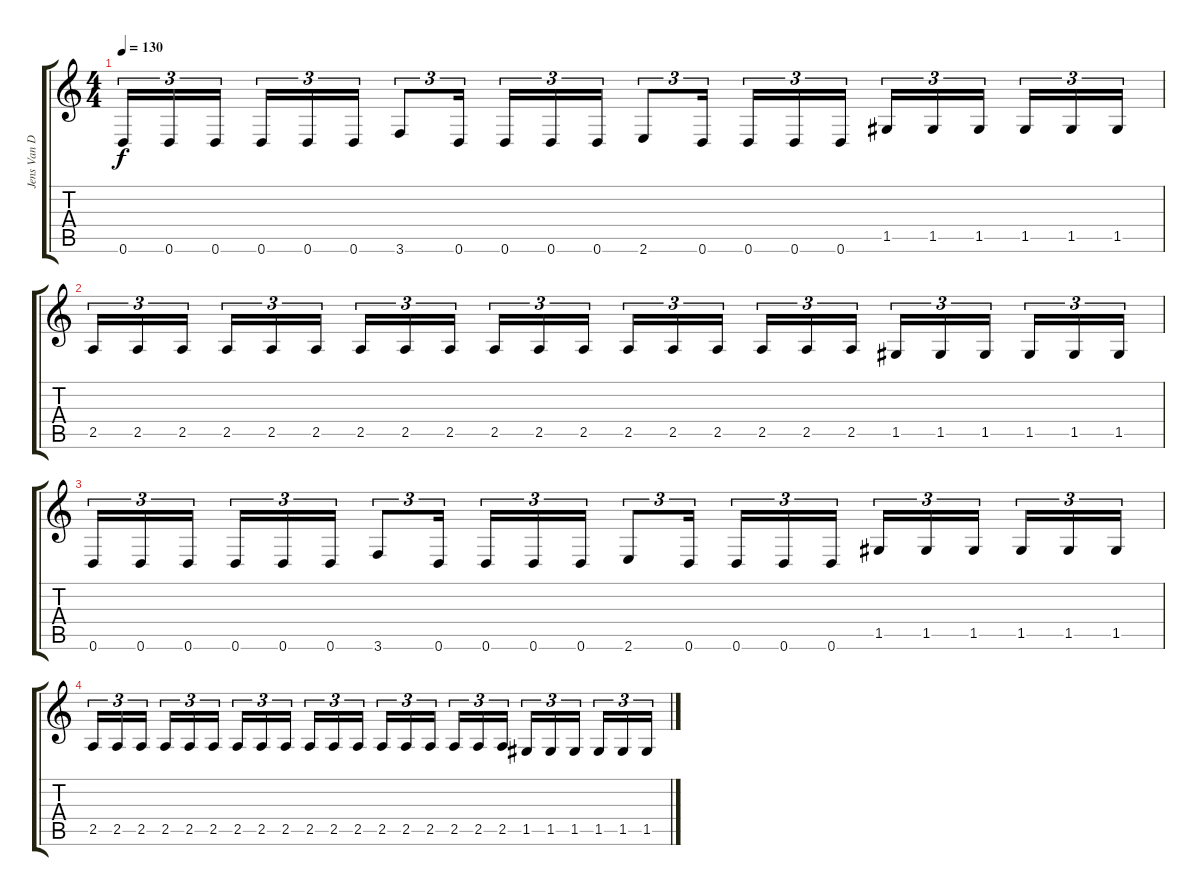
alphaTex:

\track ("Jens Van Der Valk" "Jens Van D") {instrument overdrivenguitar}
\staff {score tabs}
\tuning (D4 A3 F3 C3 G2 D2) {hide}
\ts (4 4)
\tempo 130
\clef g2
\ks c
0.6.16{tu (3 2) dy f volume 5} 0.6.16{tu (3 2)} 0.6.16{tu (3 2) beam splitsecondary} 0.6.16{tu (3 2)} 0.6.16{tu (3 2)} 0.6.16{tu (3 2)} 3.6.8{tu (3 2)} 0.6.16{tu (3 2) beam splitsecondary} 0.6.16{tu (3 2)} 0.6.16{tu (3 2)} 0.6.16{tu (3 2)} 2.6.8{tu (3 2)} 0.6.16{tu (3 2) beam splitsecondary} 0.6.16{tu (3 2)} 0.6.16{tu (3 2)} 0.6.16{tu (3 2)} 1.5.16{tu (3 2)} 1.5.16{tu (3 2)} 1.5.16{tu (3 2) beam splitsecondary} 1.5.16{tu (3 2)} 1.5.16{tu (3 2)} 1.5.16{tu (3 2)} |
2.5.16{tu (3 2) volume 2} 2.5.16{tu (3 2)} 2.5.16{tu (3 2) beam splitsecondary} 2.5.16{tu (3 2)} 2.5.16{tu (3 2)} 2.5.16{tu (3 2)} 2.5.16{tu (3 2)} 2.5.16{tu (3 2)} 2.5.16{tu (3 2) beam splitsecondary} 2.5.16{tu (3 2)} 2.5.16{tu (3 2)} 2.5.16{tu (3 2)} 2.5.16{tu (3 2)} 2.5.16{tu (3 2)} 2.5.16{tu (3 2) beam splitsecondary} 2.5.16{tu (3 2)} 2.5.16{tu (3 2)} 2.5.16{tu (3 2)} 1.5.16{tu (3 2)} 1.5.16{tu (3 2)} 1.5.16{tu (3 2) beam splitsecondary} 1.5.16{tu (3 2)} 1.5.16{tu (3 2)} 1.5.16{tu (3 2)} |
0.6.16{tu (3 2) volume 1} 0.6.16{tu (3 2)} 0.6.16{tu (3 2) beam splitsecondary} 0.6.16{tu (3 2)} 0.6.16{tu (3 2)} 0.6.16{tu (3 2)} 3.6.8{tu (3 2)} 0.6.16{tu (3 2) beam splitsecondary} 0.6.16{tu (3 2)} 0.6.16{tu (3 2)} 0.6.16{tu (3 2)} 2.6.8{tu (3 2)} 0.6.16{tu (3 2) beam splitsecondary} 0.6.16{tu (3 2)} 0.6.16{tu (3 2)} 0.6.16{tu (3 2)} 1.5.16{tu (3 2)} 1.5.16{tu (3 2)} 1.5.16{tu (3 2) beam splitsecondary} 1.5.16{tu (3 2)} 1.5.16{tu (3 2)} 1.5.16{tu (3 2)} |
2.5.16{tu (3 2) volume 0} 2.5.16{tu (3 2)} 2.5.16{tu (3 2) beam splitsecondary} 2.5.16{tu (3 2)} 2.5.16{tu (3 2)} 2.5.16{tu (3 2)} 2.5.16{tu (3 2)} 2.5.16{tu (3 2)} 2.5.16{tu (3 2) beam splitsecondary} 2.5.16{tu (3 2)} 2.5.16{tu (3 2)} 2.5.16{tu (3 2)} 2.5.16{tu (3 2)} 2.5.16{tu (3 2)} 2.5.16{tu (3 2) beam splitsecondary} 2.5.16{tu (3 2)} 2.5.16{tu (3 2)} 2.5.16{tu (3 2)} 1.5.16{tu (3 2)} 1.5.16{tu (3 2)} 1.5.16{tu (3 2) beam splitsecondary} 1.5.16{tu (3 2)} 1.5.16{tu (3 2)} 1.5.16{tu (3 2)}
